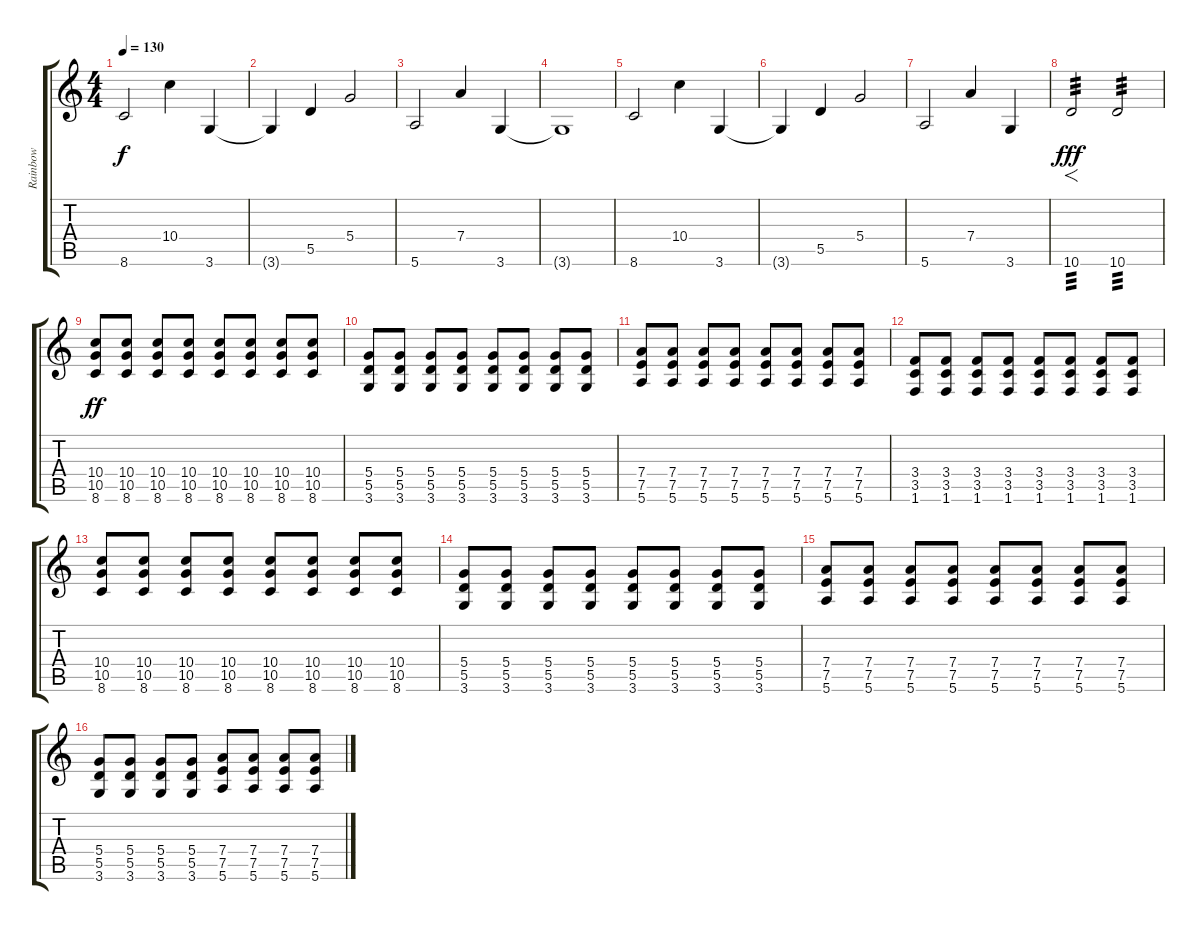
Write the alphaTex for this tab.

\track ("Rainbow" "Rainbow") {instrument overdrivenguitar}
\staff {score tabs}
\tuning (E4 B3 G3 D3 A2 E2) {hide}
\ts (4 4)
\tempo 130
\clef g2
\ks c
8.6.2{dy f} 10.4.4 3.6.4 |
3.6{t}.4 5.5.4 5.4.2 |
5.6.2 7.4.4 3.6.4 |
3.6{t}.1 |
8.6.2 10.4.4 3.6.4 |
3.6{t}.4 5.5.4 5.4.2 |
5.6.2 7.4.4 3.6.4 |
10.6.2{f tp 3 dy fff} 10.6.2{tp 3} |
(10.4 10.5 8.6).8{dy ff} (10.4 10.5 8.6).8 (10.4 10.5 8.6).8 (10.4 10.5 8.6).8 (10.4 10.5 8.6).8 (10.4 10.5 8.6).8 (10.4 10.5 8.6).8 (10.4 10.5 8.6).8 |
(5.4 5.5 3.6).8 (5.4 5.5 3.6).8 (5.4 5.5 3.6).8 (5.4 5.5 3.6).8 (5.4 5.5 3.6).8 (5.4 5.5 3.6).8 (5.4 5.5 3.6).8 (5.4 5.5 3.6).8 |
(7.4 7.5 5.6).8 (7.4 7.5 5.6).8 (7.4 7.5 5.6).8 (7.4 7.5 5.6).8 (7.4 7.5 5.6).8 (7.4 7.5 5.6).8 (7.4 7.5 5.6).8 (7.4 7.5 5.6).8 |
(3.4 3.5 1.6).8 (3.4 3.5 1.6).8 (3.4 3.5 1.6).8 (3.4 3.5 1.6).8 (3.4 3.5 1.6).8 (3.4 3.5 1.6).8 (3.4 3.5 1.6).8 (3.4 3.5 1.6).8 |
(10.4 10.5 8.6).8 (10.4 10.5 8.6).8 (10.4 10.5 8.6).8 (10.4 10.5 8.6).8 (10.4 10.5 8.6).8 (10.4 10.5 8.6).8 (10.4 10.5 8.6).8 (10.4 10.5 8.6).8 |
(5.4 5.5 3.6).8 (5.4 5.5 3.6).8 (5.4 5.5 3.6).8 (5.4 5.5 3.6).8 (5.4 5.5 3.6).8 (5.4 5.5 3.6).8 (5.4 5.5 3.6).8 (5.4 5.5 3.6).8 |
(7.4 7.5 5.6).8 (7.4 7.5 5.6).8 (7.4 7.5 5.6).8 (7.4 7.5 5.6).8 (7.4 7.5 5.6).8 (7.4 7.5 5.6).8 (7.4 7.5 5.6).8 (7.4 7.5 5.6).8 |
(5.4 5.5 3.6).8 (5.4 5.5 3.6).8 (5.4 5.5 3.6).8 (5.4 5.5 3.6).8 (7.4 7.5 5.6).8 (7.4 7.5 5.6).8 (7.4 7.5 5.6).8 (7.4 7.5 5.6).8
